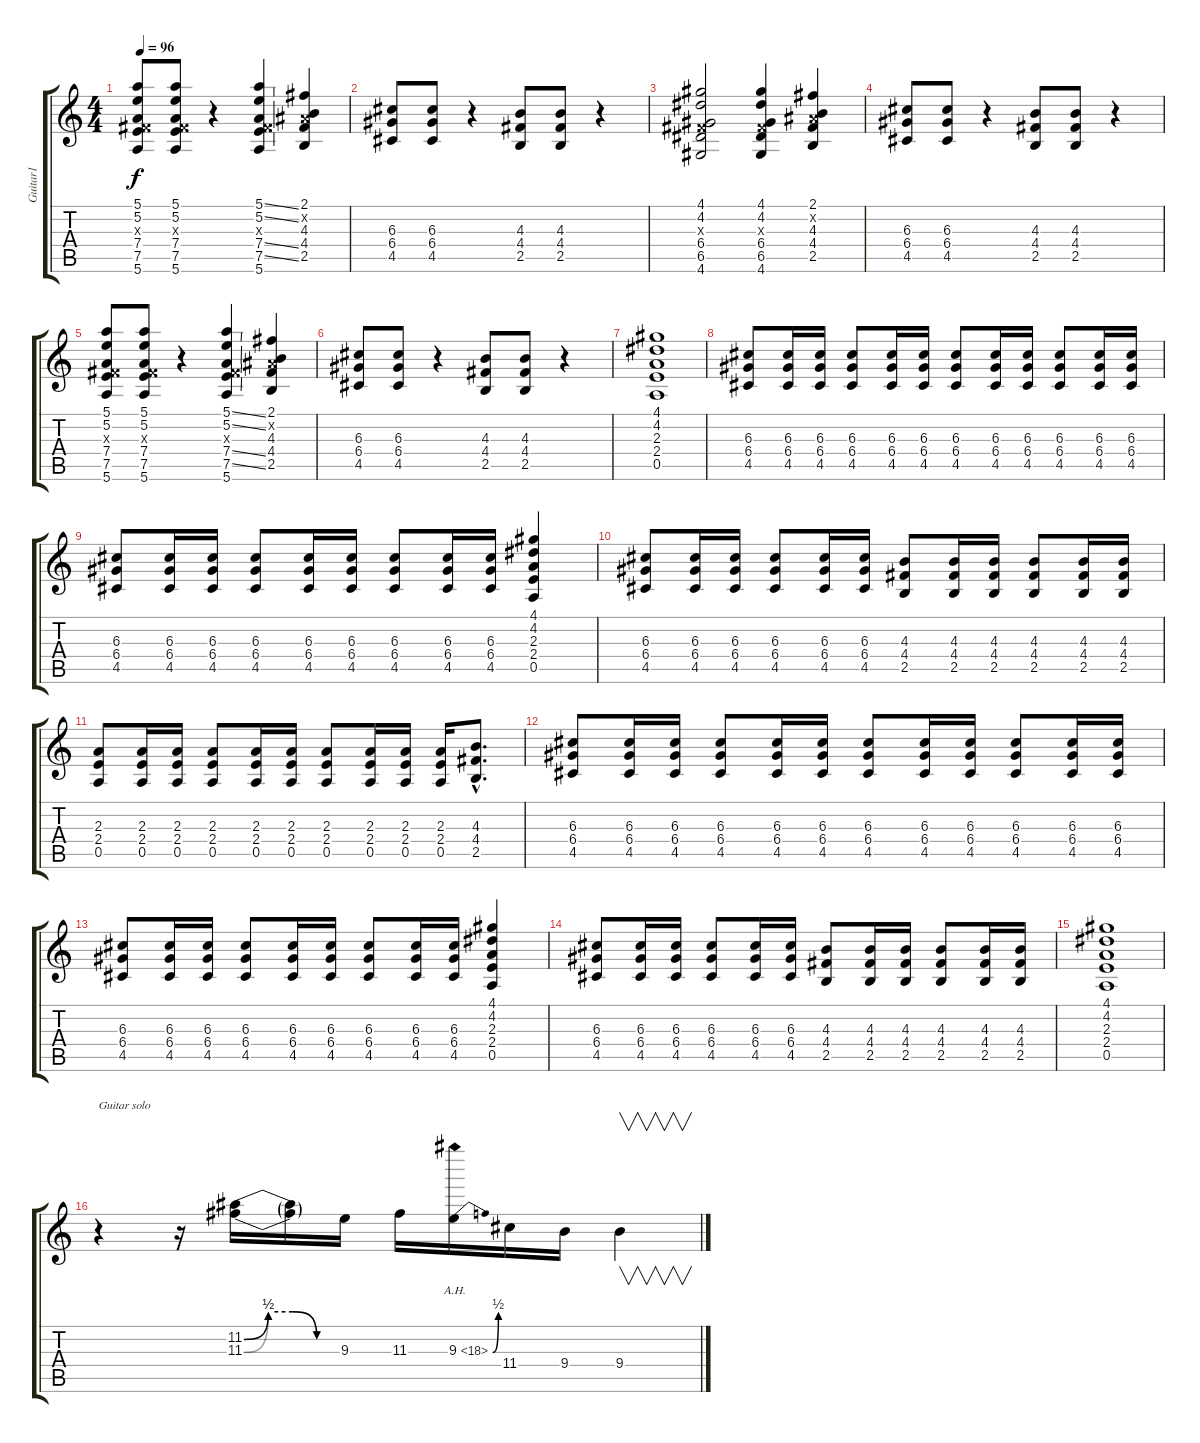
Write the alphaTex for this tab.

\track ("Guitar1" "Guitar1") {instrument overdrivenguitar}
\staff {score tabs}
\tuning (E4 B3 G3 D3 A2 E2) {hide}
\ts (4 4)
\tempo 96
\clef g2
\ks c
(5.1 5.2 -1.3{x} 7.4 7.5 5.6).8{dy f} (5.1 5.2 -1.3{x} 7.4 7.5 5.6).8 r.4 (5.1{ss} 5.2{ss} -1.3{x} 7.4{ss} 7.5{ss} 5.6).4 (2.1 -1.2{x} 4.3 4.4 2.5).4 |
(6.3 6.4 4.5).8 (6.3 6.4 4.5).8 r.4 (4.3 4.4 2.5).8 (4.3 4.4 2.5).8 r.4 |
(4.1 4.2 -1.3{x} 6.4 6.5 4.6).2 (4.1 4.2 -1.3{x} 6.4 6.5 4.6).4 (2.1 -1.2{x} 4.3 4.4 2.5).4 |
(6.3 6.4 4.5).8 (6.3 6.4 4.5).8 r.4 (4.3 4.4 2.5).8 (4.3 4.4 2.5).8 r.4 |
(5.1 5.2 -1.3{x} 7.4 7.5 5.6).8 (5.1 5.2 -1.3{x} 7.4 7.5 5.6).8 r.4 (5.1{ss} 5.2{ss} -1.3{x} 7.4{ss} 7.5{ss} 5.6).4 (2.1 -1.2{x} 4.3 4.4 2.5).4 |
(6.3 6.4 4.5).8 (6.3 6.4 4.5).8 r.4 (4.3 4.4 2.5).8 (4.3 4.4 2.5).8 r.4 |
(4.1 4.2 2.3 2.4 0.5).1 |
(6.3 6.4 4.5).8 (6.3 6.4 4.5).16 (6.3 6.4 4.5).16 (6.3 6.4 4.5).8 (6.3 6.4 4.5).16 (6.3 6.4 4.5).16 (6.3 6.4 4.5).8 (6.3 6.4 4.5).16 (6.3 6.4 4.5).16 (6.3 6.4 4.5).8 (6.3 6.4 4.5).16 (6.3 6.4 4.5).16 |
(6.3 6.4 4.5).8 (6.3 6.4 4.5).16 (6.3 6.4 4.5).16 (6.3 6.4 4.5).8 (6.3 6.4 4.5).16 (6.3 6.4 4.5).16 (6.3 6.4 4.5).8 (6.3 6.4 4.5).16 (6.3 6.4 4.5).16 (4.1 4.2 2.3 2.4 0.5).4 |
(6.3 6.4 4.5).8 (6.3 6.4 4.5).16 (6.3 6.4 4.5).16 (6.3 6.4 4.5).8 (6.3 6.4 4.5).16 (6.3 6.4 4.5).16 (4.3 4.4 2.5).8 (4.3 4.4 2.5).16 (4.3 4.4 2.5).16 (4.3 4.4 2.5).8 (4.3 4.4 2.5).16 (4.3 4.4 2.5).16 |
(2.3 2.4 0.5).8 (2.3 2.4 0.5).16 (2.3 2.4 0.5).16 (2.3 2.4 0.5).8 (2.3 2.4 0.5).16 (2.3 2.4 0.5).16 (2.3 2.4 0.5).8 (2.3 2.4 0.5).16 (2.3 2.4 0.5).16 (2.3 2.4 0.5).16 (4.3{hac} 4.4{hac} 2.5{hac}).8{d} |
(6.3 6.4 4.5).8 (6.3 6.4 4.5).16 (6.3 6.4 4.5).16 (6.3 6.4 4.5).8 (6.3 6.4 4.5).16 (6.3 6.4 4.5).16 (6.3 6.4 4.5).8 (6.3 6.4 4.5).16 (6.3 6.4 4.5).16 (6.3 6.4 4.5).8 (6.3 6.4 4.5).16 (6.3 6.4 4.5).16 |
(6.3 6.4 4.5).8 (6.3 6.4 4.5).16 (6.3 6.4 4.5).16 (6.3 6.4 4.5).8 (6.3 6.4 4.5).16 (6.3 6.4 4.5).16 (6.3 6.4 4.5).8 (6.3 6.4 4.5).16 (6.3 6.4 4.5).16 (4.1 4.2 2.3 2.4 0.5).4 |
(6.3 6.4 4.5).8 (6.3 6.4 4.5).16 (6.3 6.4 4.5).16 (6.3 6.4 4.5).8 (6.3 6.4 4.5).16 (6.3 6.4 4.5).16 (4.3 4.4 2.5).8 (4.3 4.4 2.5).16 (4.3 4.4 2.5).16 (4.3 4.4 2.5).8 (4.3 4.4 2.5).16 (4.3 4.4 2.5).16 |
(4.1 4.2 2.3 2.4 0.5).1 |
r.4{txt "Guitar solo"} r.16 (11.2{be (custom 0 0 15 2 30 2 45 0 60 0)} 11.3{be (custom 0 0 15 2 30 2 45 0 60 0)}).16 (11.2{t} 11.3{t}).16 9.3.16 11.3.16 9.3{be (bend 0 0 60 2) ah 9}.16 11.4.16 9.4.16 9.4.4{v}
